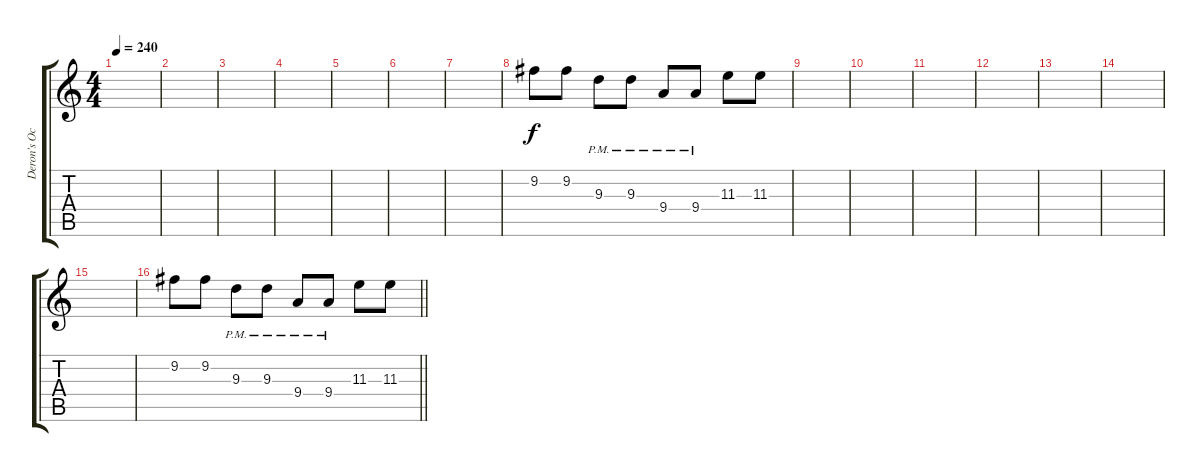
\track ("Deron's Octave Pedal" "Deron's Oc") {instrument distortionguitar}
\staff {score tabs}
\tuning (D4 A3 F3 C3 G2 D2) {hide}
\ts (4 4)
\tempo 240
\clef g2
\ks c
|
|
|
|
|
|
|
9.2.8 9.2.8 9.3{pm}.8 9.3{pm}.8 9.4{pm}.8 9.4{pm}.8 11.3.8 11.3.8 |
|
|
|
|
|
|
|
\barLineRight lightlight
9.2.8 9.2.8 9.3{pm}.8 9.3{pm}.8 9.4{pm}.8 9.4{pm}.8 11.3.8 11.3.8
